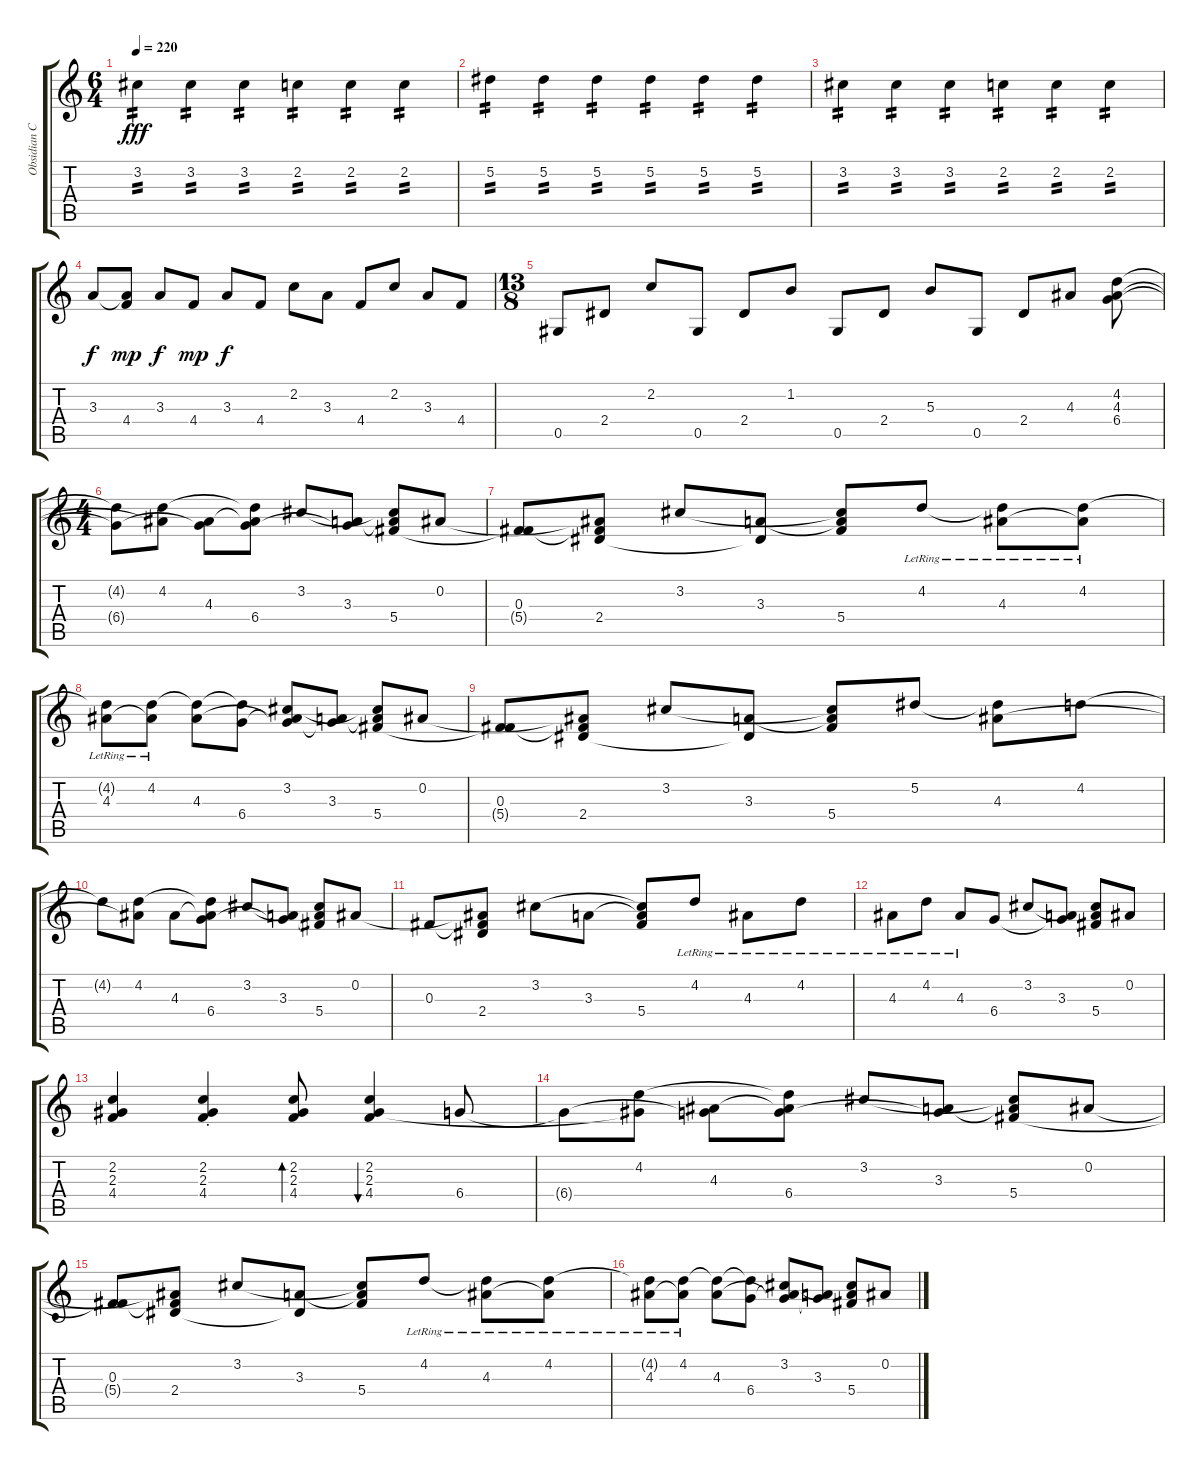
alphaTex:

\track ("Obsidian C." "Obsidian C") {instrument distortionguitar}
\staff {score tabs}
\tuning (Eb4 Bb3 Gb3 Db3 Ab2 Eb2) {hide}
\ts (6 4)
\tempo 220
\clef g2
\ks c
3.2.4{tp 2 dy fff} 3.2.4{tp 2} 3.2.4{tp 2} 2.2.4{tp 2} 2.2.4{tp 2} 2.2.4{tp 2} |
5.2.4{tp 2} 5.2.4{tp 2} 5.2.4{tp 2} 5.2.4{tp 2} 5.2.4{tp 2} 5.2.4{tp 2} |
3.2.4{tp 2} 3.2.4{tp 2} 3.2.4{tp 2} 2.2.4{tp 2} 2.2.4{tp 2} 2.2.4{tp 2} |
3.3.8{dy f} (3.3{t} 4.4).8{dy mp} 3.3.8{dy f} 4.4.8{dy mp} 3.3.8{dy f} 4.4.8 2.2.8 3.3.8 4.4.8 2.2.8 3.3.8 4.4.8 |
\ts (13 8)
0.5.8 2.4.8 2.2.8 0.5.8 2.4.8 1.2.8 0.5.8 2.4.8 5.3.8 0.5.8 2.4.8 4.3.8 (4.2 4.3 6.4).8 |
\ts (4 4)
(4.2{t} 6.4{t}).8 (4.2 4.3{t}).8 (4.3 6.4{t}).8 (4.2{t} 4.3{t} 6.4).8 3.2.8 (3.3 6.4{t}).8 (3.2{t} 3.3{t} 5.4).8 0.2.8 |
(0.3 5.4{t}).8 (0.2{t} 0.3{t} 2.4).8 3.2.8 (3.3 2.4{t}).8 (3.2{t} 3.3{t} 5.4).8 4.2{lr}.8 (4.2{t} 4.3{lr}).8 (4.2{lr} 4.3{t}).8 |
(4.2{t} 4.3{lr}).8 (4.2{lr} 4.3{t}).8 (4.2{t} 4.3).8 (4.2{t} 6.4).8 (3.2 4.3{t} 6.4{t}).8 (3.3 6.4{t}).8 (3.2{t} 3.3{t} 5.4).8 0.2.8 |
(0.3 5.4{t}).8 (0.2{t} 0.3{t} 2.4).8 3.2.8 (3.3 2.4{t}).8 (3.2{t} 3.3{t} 5.4).8 5.2.8 (5.2{t} 4.3).8 4.2.8 |
4.2{t}.8 (4.2 4.3{t}).8 4.3.8 (4.2{t} 4.3{t} 6.4).8 3.2.8 (3.3 6.4{t}).8 (3.2{t} 3.3{t} 5.4).8 0.2.8 |
0.3.8 (0.2{t} 0.3{t} 2.4).8 3.2.8 3.3.8 (3.2{t} 3.3{t} 5.4).8 4.2{lr}.8 4.3{lr}.8 4.2{lr}.8 |
4.3{lr}.8 4.2{lr}.8 4.3{lr}.8 6.4.8 3.2.8 (3.3 6.4{t}).8 (3.2{t} 3.3{t} 5.4).8 0.2.8 |
(2.2 2.3 4.4).4 (2.2{st} 2.3{st} 4.4{st}).4 (2.2 2.3 4.4).8{bd 480} (2.2 2.3 4.4).4{bu 240} 6.4.8 |
6.4{t}.8 (4.2 2.3{t}).8 (4.3 6.4{t}).8 (4.2{t} 4.3{t} 6.4).8 3.2.8 (3.3 6.4{t}).8 (3.2{t} 3.3{t} 5.4).8 0.2.8 |
(0.3 5.4{t}).8 (0.2{t} 0.3{t} 2.4).8 3.2.8 (3.3 2.4{t}).8 (3.2{t} 3.3{t} 5.4).8 4.2{lr}.8 (4.2{t} 4.3{lr}).8 (4.2{lr} 4.3{t}).8 |
(4.2{t} 4.3{lr}).8 (4.2{lr} 4.3{t}).8 (4.2{t} 4.3).8 (4.2{t} 6.4).8 (3.2 4.3{t} 6.4{t}).8 (3.3 6.4{t}).8 (3.2{t} 3.3{t} 5.4).8 0.2.8
